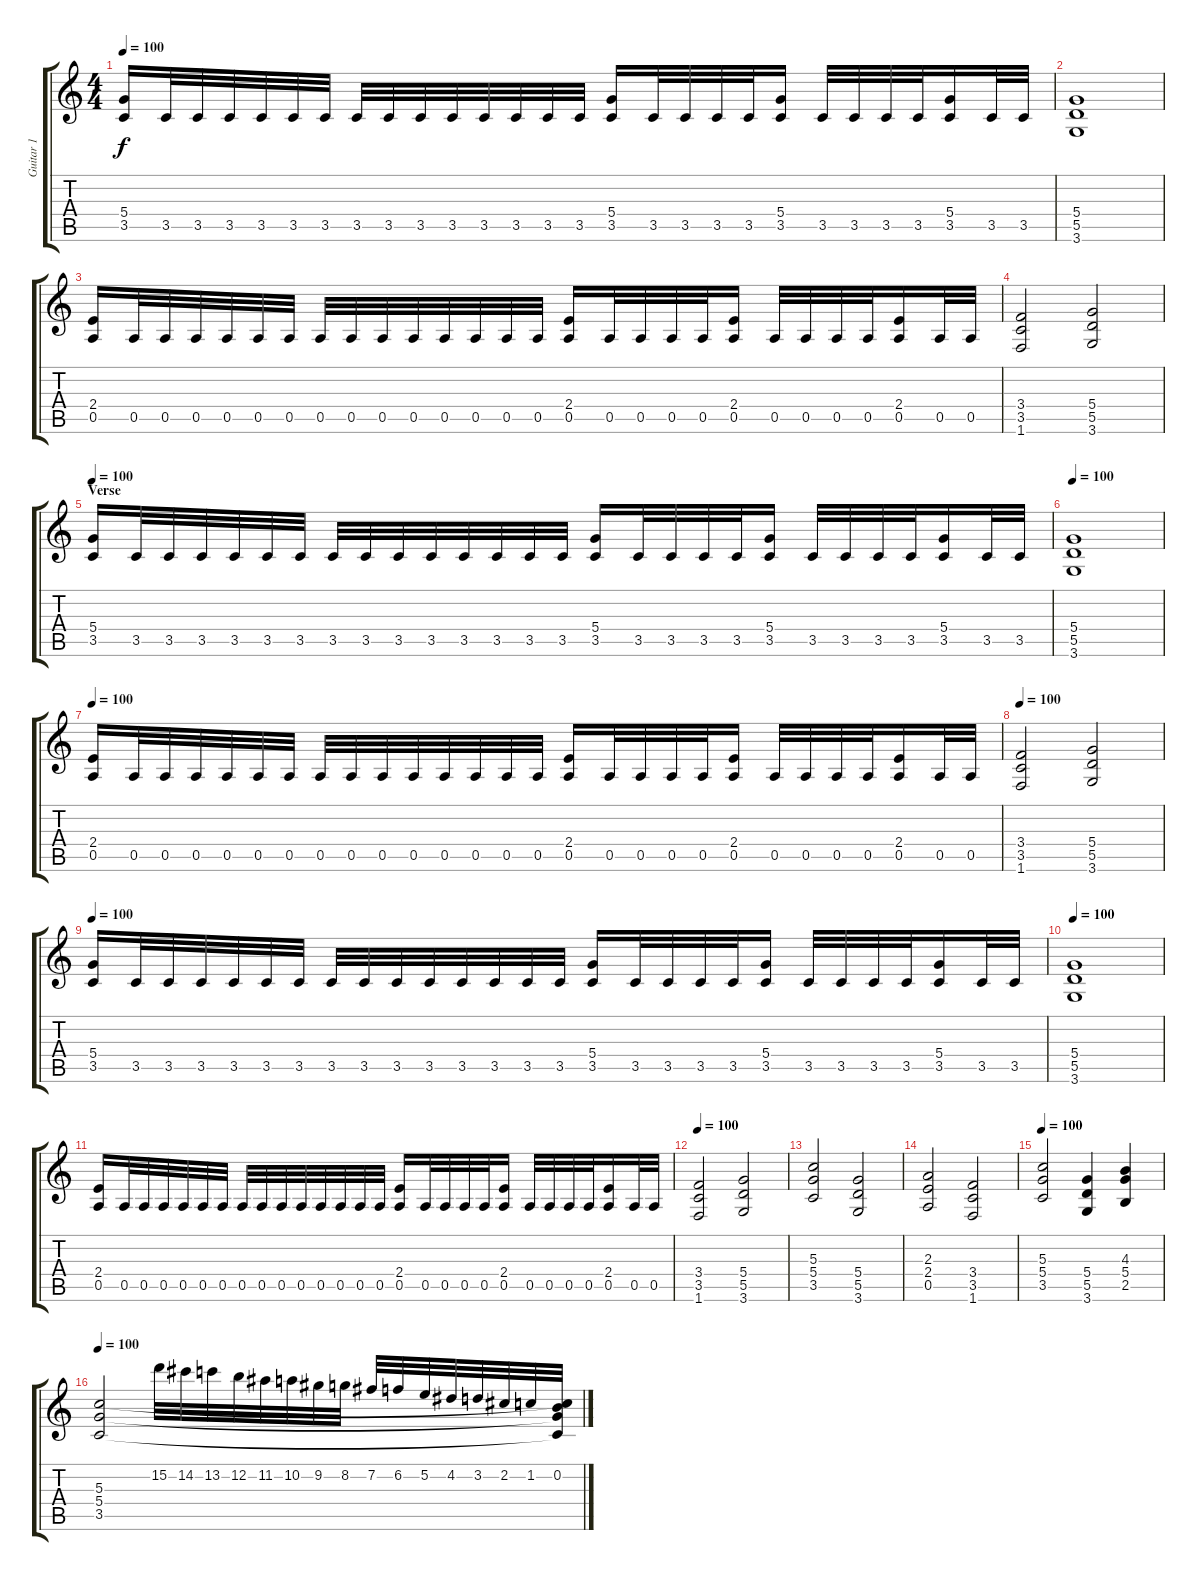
\track ("Guitar 1" "Guitar 1") {instrument overdrivenguitar}
\staff {score tabs}
\tuning (E4 B3 G3 D3 A2 E2) {hide}
\ts (4 4)
\section ("" "")
\tempo 100
\clef g2
\ks c
(5.4 3.5).16{dy f} 3.5.32 3.5.32 3.5.32 3.5.32 3.5.32 3.5.32 3.5.32 3.5.32 3.5.32 3.5.32 3.5.32 3.5.32 3.5.32 3.5.32 (5.4 3.5).16 3.5.32 3.5.32 3.5.32 3.5.32 (5.4 3.5).16 3.5.32 3.5.32 3.5.32 3.5.32 (5.4 3.5).16 3.5.32 3.5.32 |
(5.4 5.5 3.6).1 |
(2.4 0.5).16 0.5.32 0.5.32 0.5.32 0.5.32 0.5.32 0.5.32 0.5.32 0.5.32 0.5.32 0.5.32 0.5.32 0.5.32 0.5.32 0.5.32 (2.4 0.5).16 0.5.32 0.5.32 0.5.32 0.5.32 (2.4 0.5).16 0.5.32 0.5.32 0.5.32 0.5.32 (2.4 0.5).16 0.5.32 0.5.32 |
(3.4 3.5 1.6).2 (5.4 5.5 3.6).2 |
\section ("" "Verse")
\tempo 100
(5.4 3.5).16 3.5.32 3.5.32 3.5.32 3.5.32 3.5.32 3.5.32 3.5.32 3.5.32 3.5.32 3.5.32 3.5.32 3.5.32 3.5.32 3.5.32 (5.4 3.5).16 3.5.32 3.5.32 3.5.32 3.5.32 (5.4 3.5).16 3.5.32 3.5.32 3.5.32 3.5.32 (5.4 3.5).16 3.5.32 3.5.32 |
\tempo 100
(5.4 5.5 3.6).1 |
\tempo 100
(2.4 0.5).16 0.5.32 0.5.32 0.5.32 0.5.32 0.5.32 0.5.32 0.5.32 0.5.32 0.5.32 0.5.32 0.5.32 0.5.32 0.5.32 0.5.32 (2.4 0.5).16 0.5.32 0.5.32 0.5.32 0.5.32 (2.4 0.5).16 0.5.32 0.5.32 0.5.32 0.5.32 (2.4 0.5).16 0.5.32 0.5.32 |
\tempo 100
(3.4 3.5 1.6).2 (5.4 5.5 3.6).2 |
\tempo 100
(5.4 3.5).16 3.5.32 3.5.32 3.5.32 3.5.32 3.5.32 3.5.32 3.5.32 3.5.32 3.5.32 3.5.32 3.5.32 3.5.32 3.5.32 3.5.32 (5.4 3.5).16 3.5.32 3.5.32 3.5.32 3.5.32 (5.4 3.5).16 3.5.32 3.5.32 3.5.32 3.5.32 (5.4 3.5).16 3.5.32 3.5.32 |
\tempo 100
(5.4 5.5 3.6).1 |
(2.4 0.5).16 0.5.32 0.5.32 0.5.32 0.5.32 0.5.32 0.5.32 0.5.32 0.5.32 0.5.32 0.5.32 0.5.32 0.5.32 0.5.32 0.5.32 (2.4 0.5).16 0.5.32 0.5.32 0.5.32 0.5.32 (2.4 0.5).16 0.5.32 0.5.32 0.5.32 0.5.32 (2.4 0.5).16 0.5.32 0.5.32 |
\tempo 100
(3.4 3.5 1.6).2 (5.4 5.5 3.6).2 |
\section ("" "")
(5.3 5.4 3.5).2 (5.4 5.5 3.6).2 |
(2.3 2.4 0.5).2 (3.4 3.5 1.6).2 |
\tempo 100
(5.3 5.4 3.5).2 (5.4 5.5 3.6).4 (4.3 5.4 2.5).4 |
\tempo 100
(5.3 5.4 3.5).2 15.2.32{volume 16 instrument guitarfretnoise} 14.2.32 13.2.32 12.2.32 11.2.32 10.2.32 9.2.32 8.2.32 7.2.32 6.2.32 5.2.32 4.2.32 3.2.32 2.2.32 1.2.32 (0.2 5.3{t} 5.4{t} 3.5{t}).32
